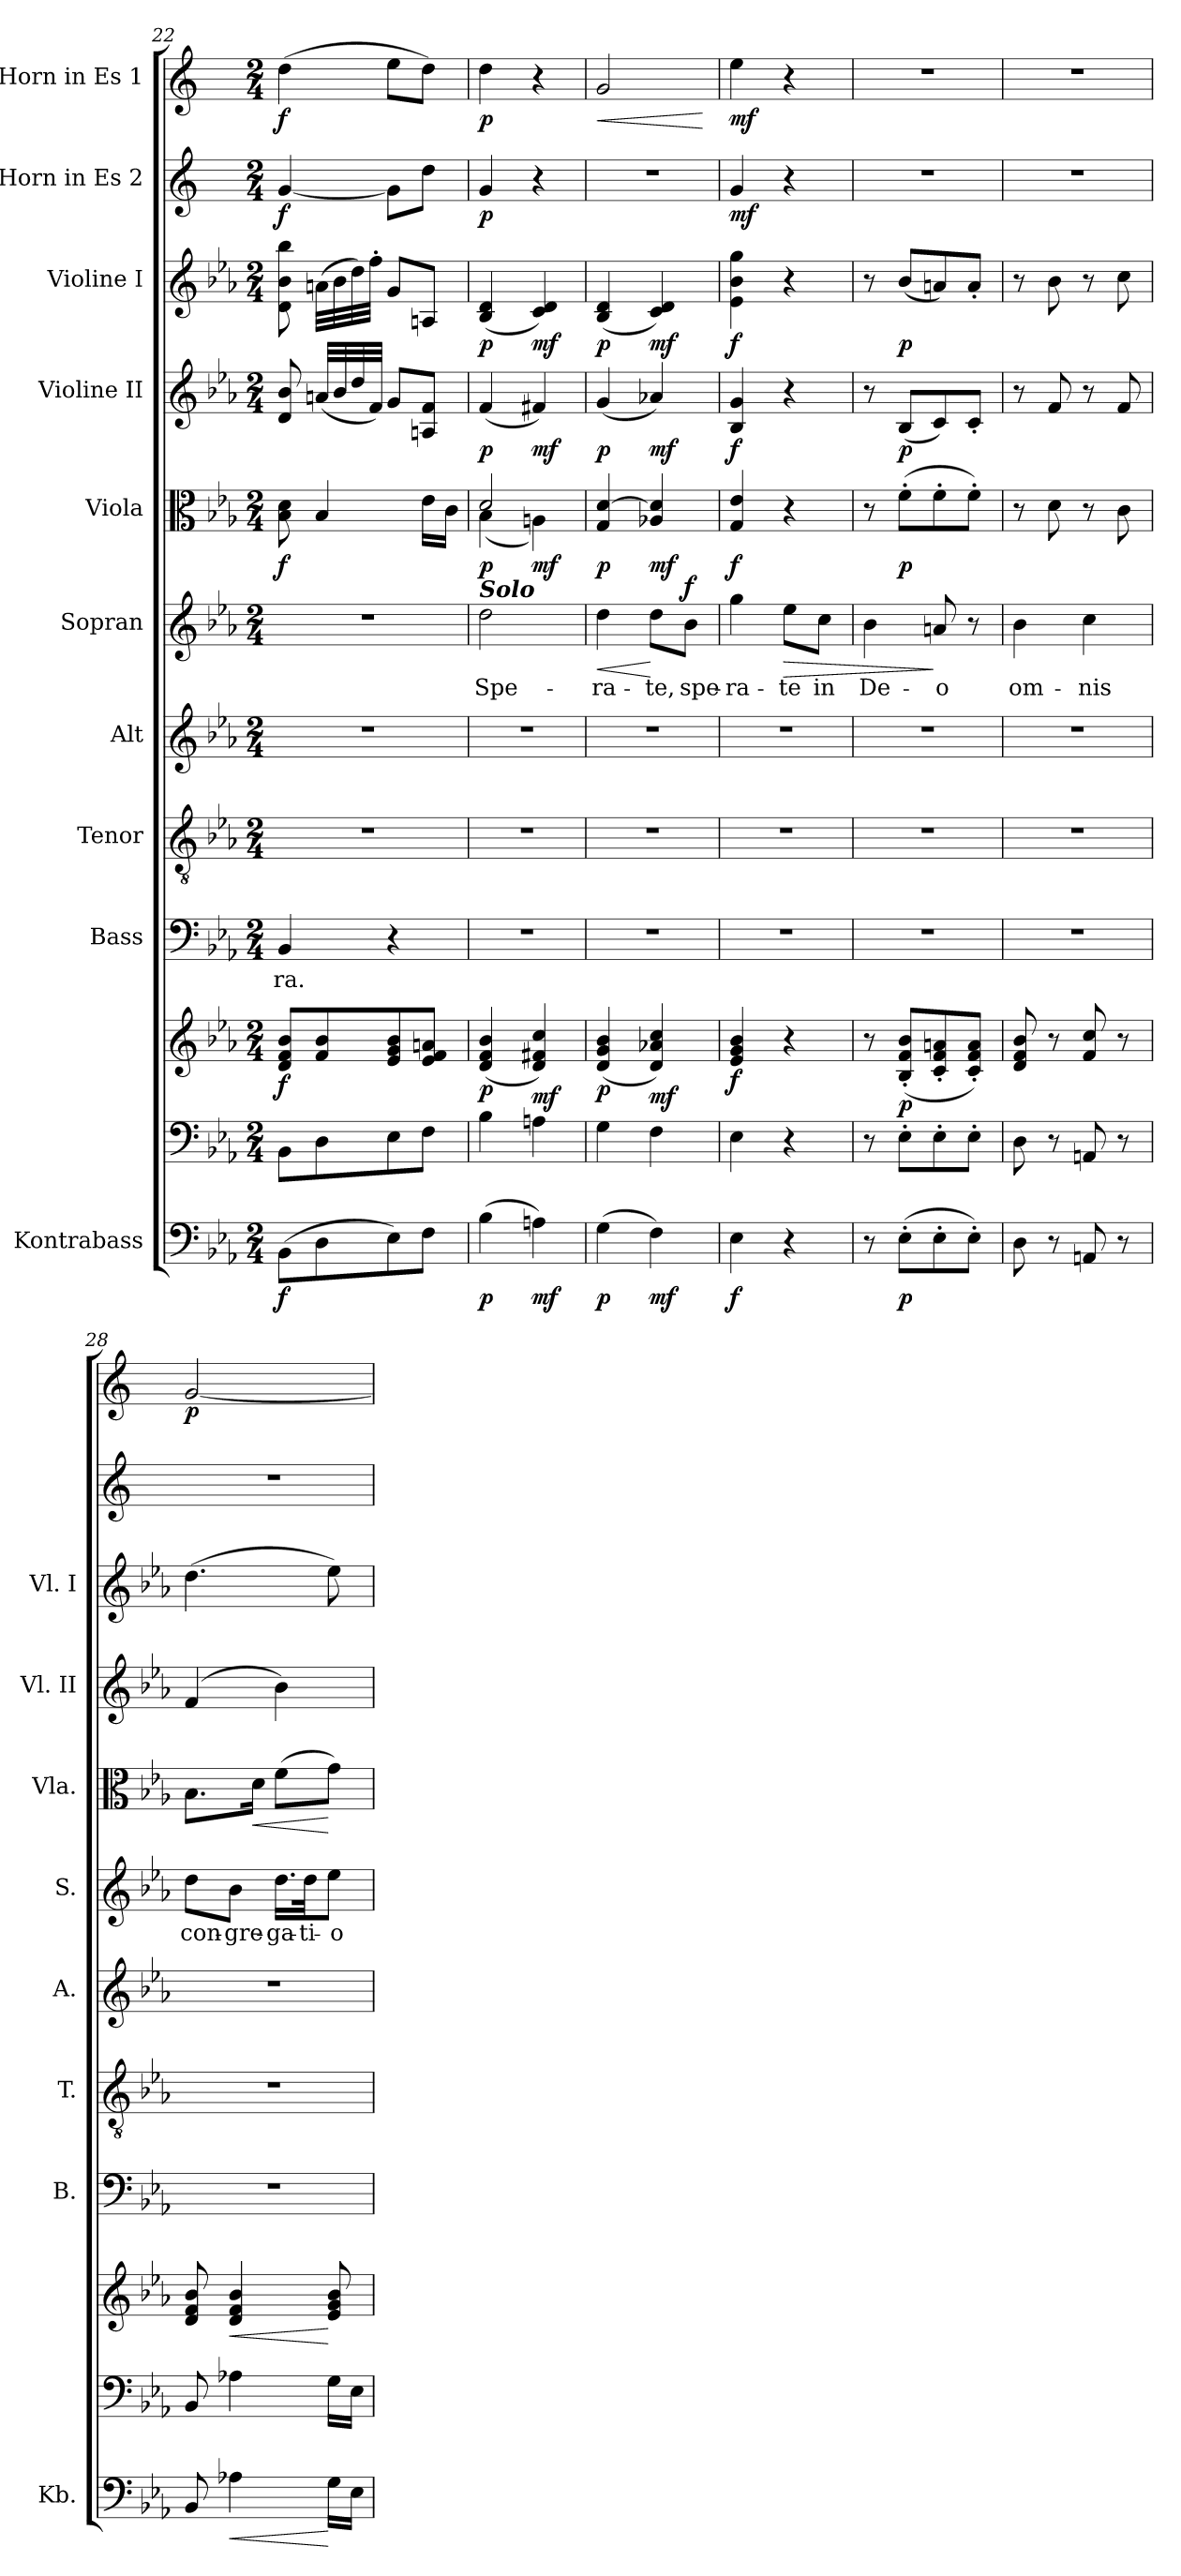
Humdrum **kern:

**kern	**dynam	**kern	**kern	**dynam	**kern	**text	**kern	**kern	**kern	**text	**dynam	**kern	**dynam	**kern	**dynam	**kern	**dynam	**kern	**dynam	**kern	**dynam
*part11	*part11	*part10	*part10	*part10	*part9	*part9	*part8	*part7	*part6	*part6	*part6	*part5	*part5	*part4	*part4	*part3	*part3	*part2	*part2	*part1	*part1
*staff12	*staff12	*staff11	*staff10	*staff10/11	*staff9	*staff9	*staff8	*staff7	*staff6	*staff6	*staff6	*staff5	*staff5	*staff4	*staff4	*staff3	*staff3	*staff2	*staff2	*staff1	*staff1
*I"Kontrabass	*	*	*	*	*I"Bass	*	*I"Tenor	*I"Alt	*I"Sopran	*	*	*I"Viola	*	*I"Violine II	*	*I"Violine I	*	*I"Horn in Es 2	*	*I"Horn in Es 1	*
*I'Kb.	*	*	*	*	*I'B.	*	*I'T.	*I'A.	*I'S.	*	*	*I'Vla.	*	*I'Vl. II	*	*I'Vl. I	*	*	*	*	*
*clefF4	*	*clefF4	*clefG2	*	*clefF4	*	*clefGv2	*clefG2	*clefG2	*	*	*clefC3	*	*clefG2	*	*clefG2	*	*clefG2	*	*clefG2	*
*ITrd7c12	*	*	*	*	*	*	*	*	*	*	*	*	*	*	*	*	*	*ITrd5c9	*	*ITrd5c9	*
*k[b-e-a-]	*	*k[b-e-a-]	*k[b-e-a-]	*	*k[b-e-a-]	*	*k[b-e-a-]	*k[b-e-a-]	*k[b-e-a-]	*	*	*k[b-e-a-]	*	*k[b-e-a-]	*	*k[b-e-a-]	*	*k[b-e-a-]	*	*k[b-e-a-]	*
*E-:	*	*E-:	*E-:	*	*E-:	*	*E-:	*E-:	*E-:	*	*	*E-:	*	*E-:	*	*E-:	*	*E-:	*	*E-:	*
*M2/4	*	*M2/4	*M2/4	*	*M2/4	*	*M2/4	*M2/4	*M2/4	*	*	*M2/4	*	*M2/4	*	*M2/4	*	*M2/4	*	*M2/4	*
=22	=22	=22	=22	=22	=22	=22	=22	=22	=22	=22	=22	=22	=22	=22	=22	=22	=22	=22	=22	=22	=22
!	!LO:DY:b	!	!	!LO:DY:b	!	!LO:LY:b	!	!	!	!	!	!	!LO:DY:b	!	!	!	!	!	!LO:DY:b	!	!LO:DY:b
(>8BBB-\L	f	8BB-\L	8d/ 8f/ 8b-/L	f	4BB-/	-ra.	2r	2r	2r	.	.	8B-\ 8d\	f	8d/ 8b-/	.	8d\ 8b-\ 8bb-\	.	[4B-/	f	(>4f\	f
8DD\	.	8D\	8f/ 8b-/	.	.	.	.	.	.	.	.	4B-/	.	(<32an/LLL	.	(>32an\LLL	.	.	.	.	.
.	.	.	.	.	.	.	.	.	.	.	.	.	.	32b-/	.	32b-\	.	.	.	.	.
.	.	.	.	.	.	.	.	.	.	.	.	.	.	32dd/	.	32dd\)	.	.	.	.	.
.	.	.	.	.	.	.	.	.	.	.	.	.	.	32f/JJJ)	.	32ff'>\JJJ	.	.	.	.	.
8EE-\)	.	8E-\	8e-/ 8g/ 8b-/	.	4r	.	.	.	.	.	.	.	.	8g/L	.	8g/L	.	8B-\L]	.	8g\L	.
8FF\J	.	8F\J	8e-/ 8f/ 8an/J	.	.	.	.	.	.	.	.	16e-\LL	.	8An/ 8f/J	.	8An/J	.	8f\J	.	8f\J)	.
.	.	.	.	.	.	.	.	.	.	.	.	16c\JJ	.	.	.	.	.	.	.	.	.
=23	=23	=23	=23	=23	=23	=23	=23	=23	=23	=23	=23	=23	=23	=23	=23	=23	=23	=23	=23	=23	=23
!	!	!	!	!	!	!	!	!	!LO:TX:a:Bi:t=Solo	!	!	!	!	!	!	!	!	!	!	!	!
!	!LO:DY:b	!	!	!LO:DY:b	!	!	!	!	!	!LO:LY:b	!	!	!LO:DY:b	!	!LO:DY:b	!	!LO:DY:b	!	!LO:DY:b	!	!LO:DY:b
*	*	*	*	*	*	*	*	*	*	*	*	*^	*	*	*	*	*	*	*	*	*
(>4BB-\	p	4B-\	(4d/ 4f/ 4b-/	p	2r	.	2r	2r	2dd\	Spe-	.	2d/	(<4B-\	p	(<4f/	p	(<4B-/ 4d/	p	4B-/	p	4f\	p
!	!LO:DY:b	!	!	!LO:DY:b	!	!	!	!	!	!	!	!	!	!LO:DY:b	!	!LO:DY:b	!	!LO:DY:b	!	!	!	!
4AAn\)	mf	4An\	4d/ 4f#X/ 4cc/)	mf	.	.	.	.	.	.	.	.	4An\)	mf	4f#X/)	mf	4c/ 4d/)	mf	4r	.	4r	.
=24	=24	=24	=24	=24	=24	=24	=24	=24	=24	=24	=24	=24	=24	=24	=24	=24	=24	=24	=24	=24	=24	=24
!	!LO:DY:b	!	!	!LO:DY:b	!	!	!	!	!	!LO:LY:b	!LO:HP:b	!	!	!LO:DY:b	!	!LO:DY:b	!	!LO:DY:b	!	!	!	!LO:HP:b
*	*	*	*	*	*	*	*	*	*	*	*	*v	*v	*	*	*	*	*	*	*	*	*
(>4GG\	p	4G\	(4d/ 4g/ 4b-/	p	2r	.	2r	2r	4dd\	-ra-	<	4G/ [>4d/	p	(<4g/	p	(<4B-/ 4d/	p	2r	.	2B-/	<
!	!LO:DY:b	!	!	!LO:DY:b	!	!	!	!	!	!LO:LY:b	!	!	!LO:DY:b	!	!LO:DY:b	!	!LO:DY:b	!	!	!	!
4FF\)	mf	4F\	4d/ 4a-X/ 4cc/)	mf	.	.	.	.	8dd\L	-te,	[	4A-X/ 4d/]	mf	4a-X/)	mf	4c/ 4d/)	mf	.	.	.	.
!	!	!	!	!	!	!	!	!	!	!LO:LY:b	!LO:DY:a	!	!	!	!	!	!	!	!	!	!
.	.	.	.	.	.	.	.	.	8b-\J	spe-	f	.	.	.	.	.	.	.	.	.	.
.	.	.	.	.	.	.	.	.	.	.	.	.	.	.	.	.	.	.	.	.	[
=25	=25	=25	=25	=25	=25	=25	=25	=25	=25	=25	=25	=25	=25	=25	=25	=25	=25	=25	=25	=25	=25
!	!LO:DY:b	!	!	!LO:DY:b	!	!	!	!	!	!LO:LY:b	!	!	!LO:DY:b	!	!LO:DY:b	!	!LO:DY:b	!	!LO:DY:b	!	!LO:DY:b
4EE-\	f	4E-\	4e-/ 4g/ 4b-/	f	2r	.	2r	2r	4gg\	-ra-	.	4G/ 4e-/	f	4B-/ 4g/	f	4e-\ 4b-\ 4gg\	f	4B-/	mf	4g\	mf
!	!	!	!	!	!	!	!	!	!	!LO:LY:b	!LO:HP:b	!	!	!	!	!	!	!	!	!	!
4r	.	4r	4r	.	.	.	.	.	8ee-\L	-te	>	4r	.	4r	.	4r	.	4r	.	4r	.
!	!	!	!	!	!	!	!	!	!	!LO:LY:b	!	!	!	!	!	!	!	!	!	!	!
.	.	.	.	.	.	.	.	.	8cc\J	in	.	.	.	.	.	.	.	.	.	.	.
=26	=26	=26	=26	=26	=26	=26	=26	=26	=26	=26	=26	=26	=26	=26	=26	=26	=26	=26	=26	=26	=26
!	!	!	!	!	!	!	!	!	!	!LO:LY:b	!	!	!	!	!	!	!	!	!	!	!
8r	.	8r	8r	.	2r	.	2r	2r	4b-\	De-	.	8r	.	8r	.	8r	.	2r	.	2r	.
!	!LO:DY:b	!	!	!LO:DY:b	!	!	!	!	!	!	!	!	!LO:DY:b	!	!LO:DY:b	!	!LO:DY:b	!	!	!	!
(>8EE-'>\L	p	8E-'>\L	(<8B-/'< 8f/'< 8b-/'<L	p	.	.	.	.	.	.	.	(>8f'>\L	p	(<8B-/L	p	(<8b-/L	p	.	.	.	.
!	!	!	!	!	!	!	!	!	!	!LO:LY:b	!	!	!	!	!	!	!	!	!	!	!
8EE-'>\	.	8E-'>\	8c/'< 8f/'< 8an/'<	.	.	.	.	.	8an/	-o	]	8f'>\	.	8c/)	.	8an/)	.	.	.	.	.
8EE-'>\J)	.	8E-'>\J	8c/'< 8f/'< 8a/'<J)	.	.	.	.	.	8r	.	.	8f'>\J)	.	8c'</J	.	8a'</J	.	.	.	.	.
=27	=27	=27	=27	=27	=27	=27	=27	=27	=27	=27	=27	=27	=27	=27	=27	=27	=27	=27	=27	=27	=27
!	!	!	!	!	!	!	!	!	!	!LO:LY:b	!	!	!	!	!	!	!	!	!	!	!
8DD\	.	8D\	8d/ 8f/ 8b-/	.	2r	.	2r	2r	4b-\	om-	.	8r	.	8r	.	8r	.	2r	.	2r	.
8r	.	8r	8r	.	.	.	.	.	.	.	.	8d\	.	8f/	.	8b-\	.	.	.	.	.
!	!	!	!	!	!	!	!	!	!	!LO:LY:b	!	!	!	!	!	!	!	!	!	!	!
8AAAn/	.	8AAn/	8f/ 8cc/	.	.	.	.	.	4cc\	-nis	.	8r	.	8r	.	8r	.	.	.	.	.
8r	.	8r	8r	.	.	.	.	.	.	.	.	8c\	.	8f/	.	8cc\	.	.	.	.	.
!!LO:PB:g=z
=28	=28	=28	=28	=28	=28	=28	=28	=28	=28	=28	=28	=28	=28	=28	=28	=28	=28	=28	=28	=28	=28
!	!	!	!	!	!	!	!	!	!	!LO:LY:b	!	!	!	!	!	!	!	!	!	!	!LO:DY:b
8BBB-/	.	8BB-/	8d/ 8f/ 8b-/	.	2r	.	2r	2r	8dd\L	con-	.	8.B-\L	.	(4f/	.	(>4.dd\	.	2r	.	[2B-/	p
!	!LO:HP:b	!	!	!LO:HP:b	!	!	!	!	!	!LO:LY:b	!	!	!	!	!	!	!	!	!	!	!
4AA-X\	<	4A-X\	4d/ 4f/ 4b-/	<	.	.	.	.	8b-\J	-gre-	.	.	.	.	.	.	.	.	.	.	.
!	!	!	!	!	!	!	!	!	!	!	!	!	!LO:HP:b	!	!	!	!	!	!	!	!
.	.	.	.	.	.	.	.	.	.	.	.	16d\Jk	<	.	.	.	.	.	.	.	.
!	!	!	!	!	!	!	!	!	!	!LO:LY:b	!	!	!	!	!	!	!	!	!	!	!
.	.	.	.	.	.	.	.	.	16.dd\LL	-ga-	.	(>8f\L	.	4b-\)	.	.	.	.	.	.	.
!	!	!	!	!	!	!	!	!	!	!LO:LY:b	!	!	!	!	!	!	!	!	!	!	!
.	.	.	.	.	.	.	.	.	32dd\Jk	-ti-	.	.	.	.	.	.	.	.	.	.	.
!	!	!	!	!	!	!	!	!	!	!LO:LY:b	!	!	!	!	!	!	!	!	!	!	!
16GG\LL	[	16G\LL	8e-/ 8g/ 8b-/	[	.	.	.	.	8ee-\J	-o	.	8g\J)	[	.	.	8ee-\)	.	.	.	.	.
16EE-\JJ	.	16E-\JJ	.	.	.	.	.	.	.	.	.	.	.	.	.	.	.	.	.	.	.
=	=	=	=	=	=	=	=	=	=	=	=	=	=	=	=	=	=	=	=	=	=
*-	*-	*-	*-	*-	*-	*-	*-	*-	*-	*-	*-	*-	*-	*-	*-	*-	*-	*-	*-	*-	*-
